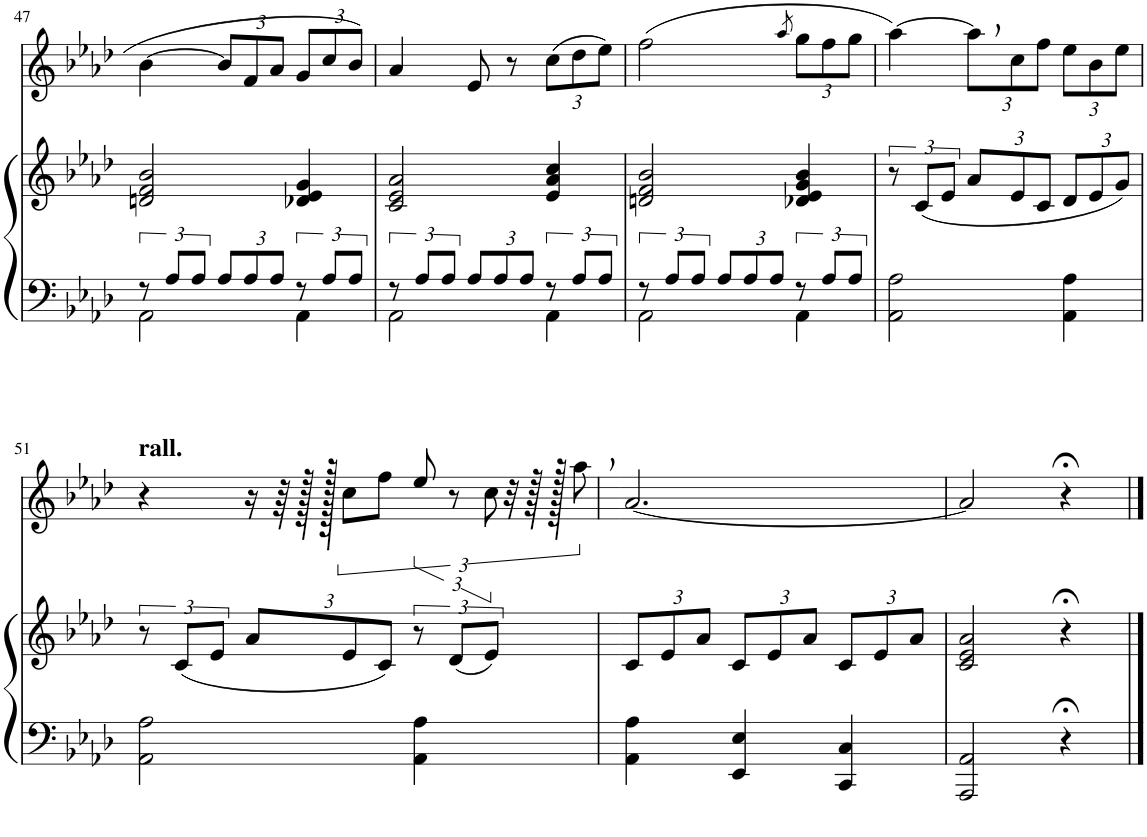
**kern	**kern	**kern
*part2	*part2	*part1
*staff3	*staff2	*staff1
*I"Piano	*	*I"Solo
*I'Pno	*	*
!!LO:PB:g=z
*clefF4	*clefG2	*clefG2
*k[b-e-a-d-]	*k[b-e-a-d-]	*k[b-e-a-d-]
*M3/4	*M3/4	*M3/4
=47	=47	=47
*^	*	*
12r	2AA-\	2dn/ 2f/ 2b-/	[4b-\
12A-/L	.	.	.
12A-/J	.	.	.
*Xbrackettup	*	*	*Xbrackettup
12A-/L	.	.	12b-/L]
12A-/	.	.	12f/
12A-/J	.	.	12a-/J
*brackettup	*	*	*
12r	4AA-\	4d-X/ 4e-/ 4g/	12g/L
12A-/L	.	.	12cc/
12A-/J	.	.	12b-/J
=48	=48	=48	=48
12r	2AA-\	2c/ 2e-/ 2a-/	4a-/
12A-/L	.	.	.
12A-/J	.	.	.
*Xbrackettup	*	*	*
12A-/L	.	.	8e-/
12A-/	.	.	.
.	.	.	8r
12A-/J	.	.	.
*brackettup	*	*	*
12r	4AA-\	4e-/ 4a-/ 4cc/	(12cc\L
12A-/L	.	.	12dd-\
12A-/J	.	.	12ee-\J)
=49	=49	=49	=49
12r	2AA-\	2dn/ 2f/ 2b-/	(2ff\
12A-/L	.	.	.
12A-/J	.	.	.
*Xbrackettup	*	*	*
12A-/L	.	.	.
12A-/	.	.	.
12A-/J	.	.	.
.	.	.	8qaa-/
*brackettup	*	*	*
12r	4AA-\	4d-X/ 4e-/ 4g/ 4b-/	12gg\L
12A-/L	.	.	12ff\
12A-/J	.	.	12gg\J
*v	*v	*	*
=50	=50	=50
2AA-\ 2A-\	12r	[4aa-\)
.	(12c/L	.
.	12e-/J	.
*	*Xbrackettup	*
.	12a-/L	12aa-,\L]
.	12e-/	12cc\
.	12c/J	12ff\J
4AA-\ 4A-\	12d-/L	12ee-\L
.	12e-/	12b-\
.	12g/J)	12ee-\J
!!LO:LB:g=z
=51	=51	=51
*	*brackettup	*
!	!	!LO:TX:a:B:t=rall.
2AA-\ 2A-\	12r	4r
.	(12c/L	.
.	12e-/J	.
*	*Xbrackettup	*
.	12a-/L	16r
.	.	64r
.	.	256r
.	.	1024r
.	.	3072ryy
*	*	*brackettup
.	12e-/	12cc\L
.	12c/J)	12ff\J
*	*brackettup	*
4AA-\ 4A-\	12r	12ee-/
.	(12d-/L	8r
.	12e-/J)	.
.	.	12cc\
8ryy	8ryy	.
.	.	32r
.	.	128r
.	.	512r
.	.	12aa-,\
32ryy	32ryy	.
128ryy	128ryy	.
512ryy	512ryy	.
=52	=52	=52
*	*Xbrackettup	*
4AA-\ 4A-\	12c/L	[2.a-/
.	12e-/	.
.	12a-/J	.
4EE-/ 4E-/	12c/L	.
.	12e-/	.
.	12a-/J	.
4CC/ 4C/	12c/L	.
.	12e-/	.
.	12a-/J	.
=53	=53	=53
2AAA-/ 2AA-/	2c/ 2e-/ 2a-/	2a-/]
4r;<	4r;<	4r;<
==	==	==
*-	*-	*-
